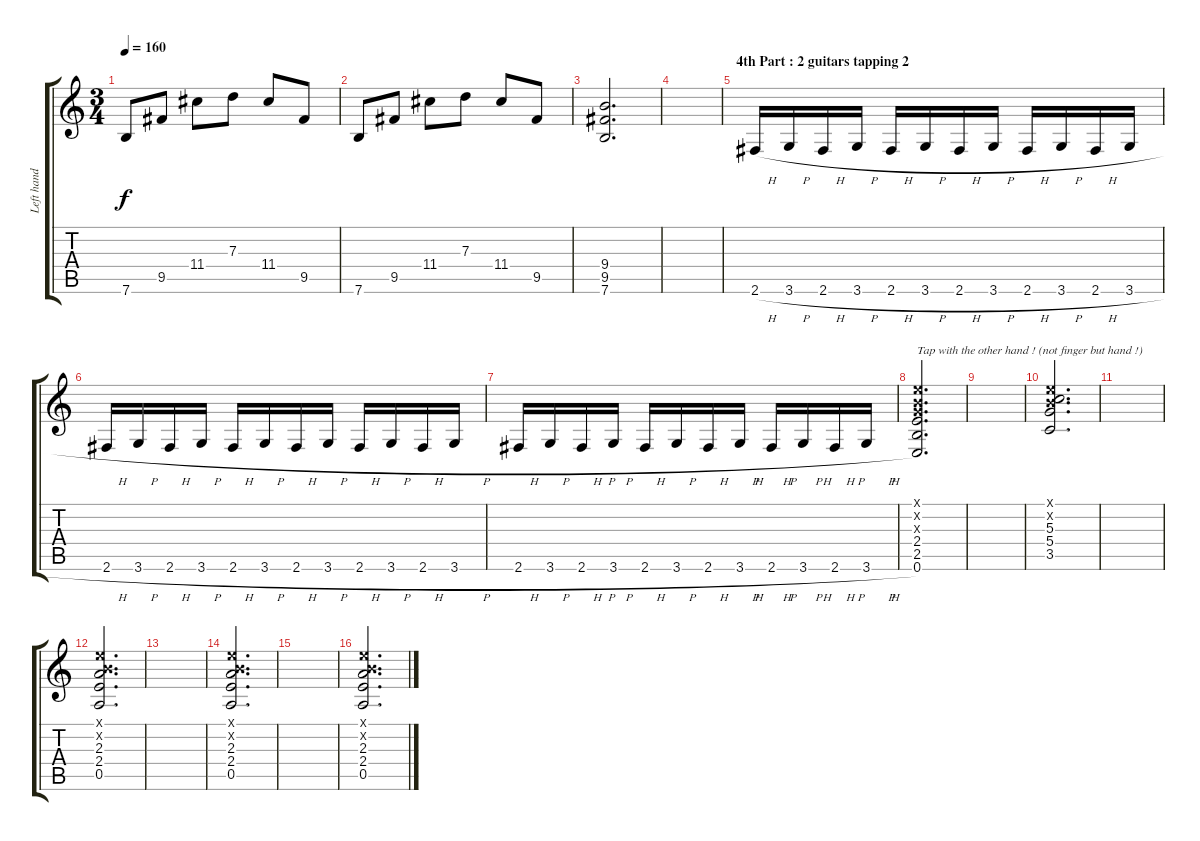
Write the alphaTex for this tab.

\track ("Left hand" "Left hand") {instrument distortionguitar}
\staff {score tabs}
\tuning (E4 B3 G3 D3 A2 E2) {hide}
\ts (3 4)
\tempo 160
\clef g2
\ks c
7.6.8{dy f} 9.5.8 11.4.8 7.3.8 11.4.8 9.5.8 |
7.6.8 9.5.8 11.4.8 7.3.8 11.4.8 9.5.8 |
(9.4 9.5 7.6).2{d} |
|
\section ("" "4th Part : 2 guitars tapping 2")
2.6{h}.16 3.6{h}.16 2.6{h}.16 3.6{h}.16 2.6{h}.16 3.6{h}.16 2.6{h}.16 3.6{h}.16 2.6{h}.16 3.6{h}.16 2.6{h}.16 3.6{h}.16 |
2.6{h}.16 3.6{h}.16 2.6{h}.16 3.6{h}.16 2.6{h}.16 3.6{h}.16 2.6{h}.16 3.6{h}.16 2.6{h}.16 3.6{h}.16 2.6{h}.16 3.6{h}.16 |
2.6{h}.16 3.6{h}.16 2.6{h}.16 3.6{h}.16 2.6{h}.16 3.6{h}.16 2.6{h}.16 3.6{h}.16 2.6{h}.16 3.6{h}.16 2.6{h}.16 3.6{h}.16 |
(0.1{x} 0.2{x} 0.3{x} 2.4 2.5 0.6).2{d txt "Tap with the other hand ! (not finger but hand !) "} |
|
(0.1{x} 0.2{x} 5.3 5.4 3.5).2{d} |
|
(0.1{x} 0.2{x} 2.3 2.4 0.5).2{d} |
|
(0.1{x} 0.2{x} 2.3 2.4 0.5).2{d} |
|
(0.1{x} 0.2{x} 2.3 2.4 0.5).2{d}
